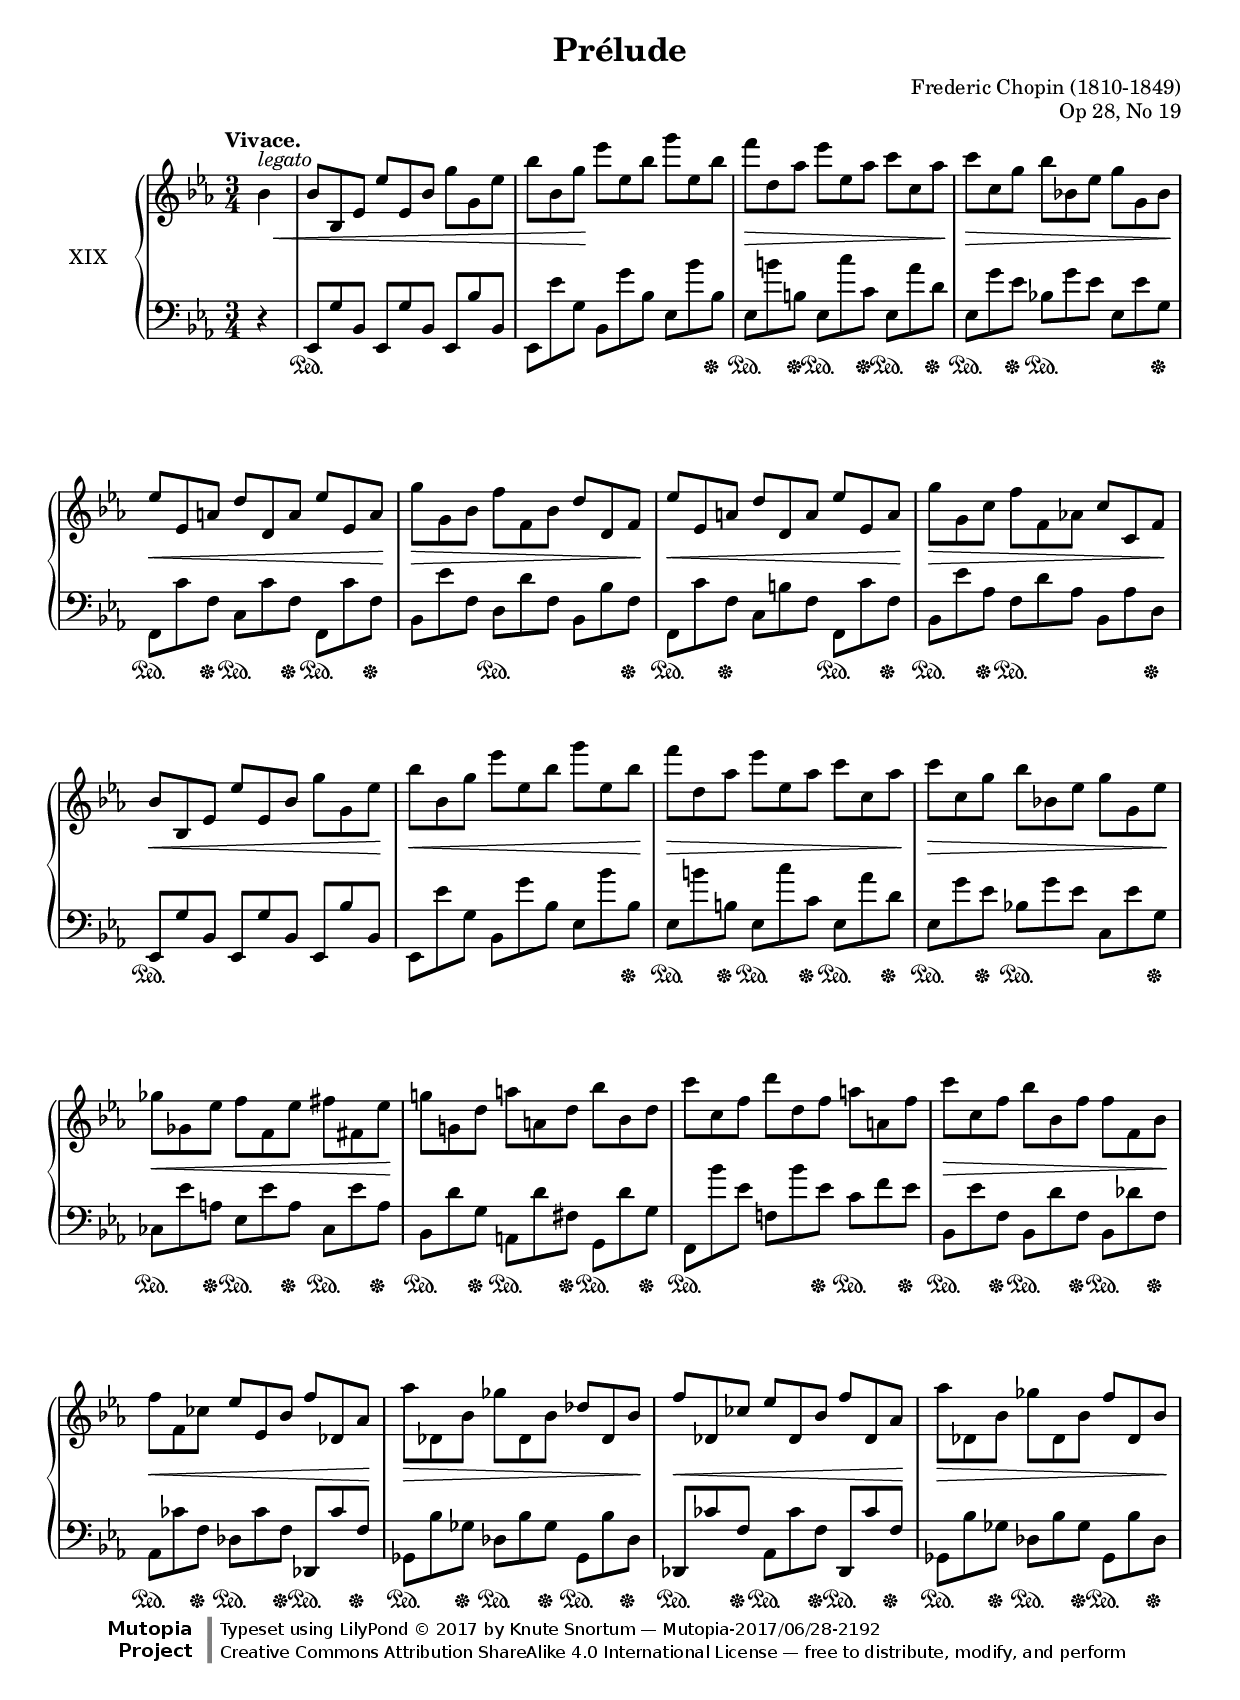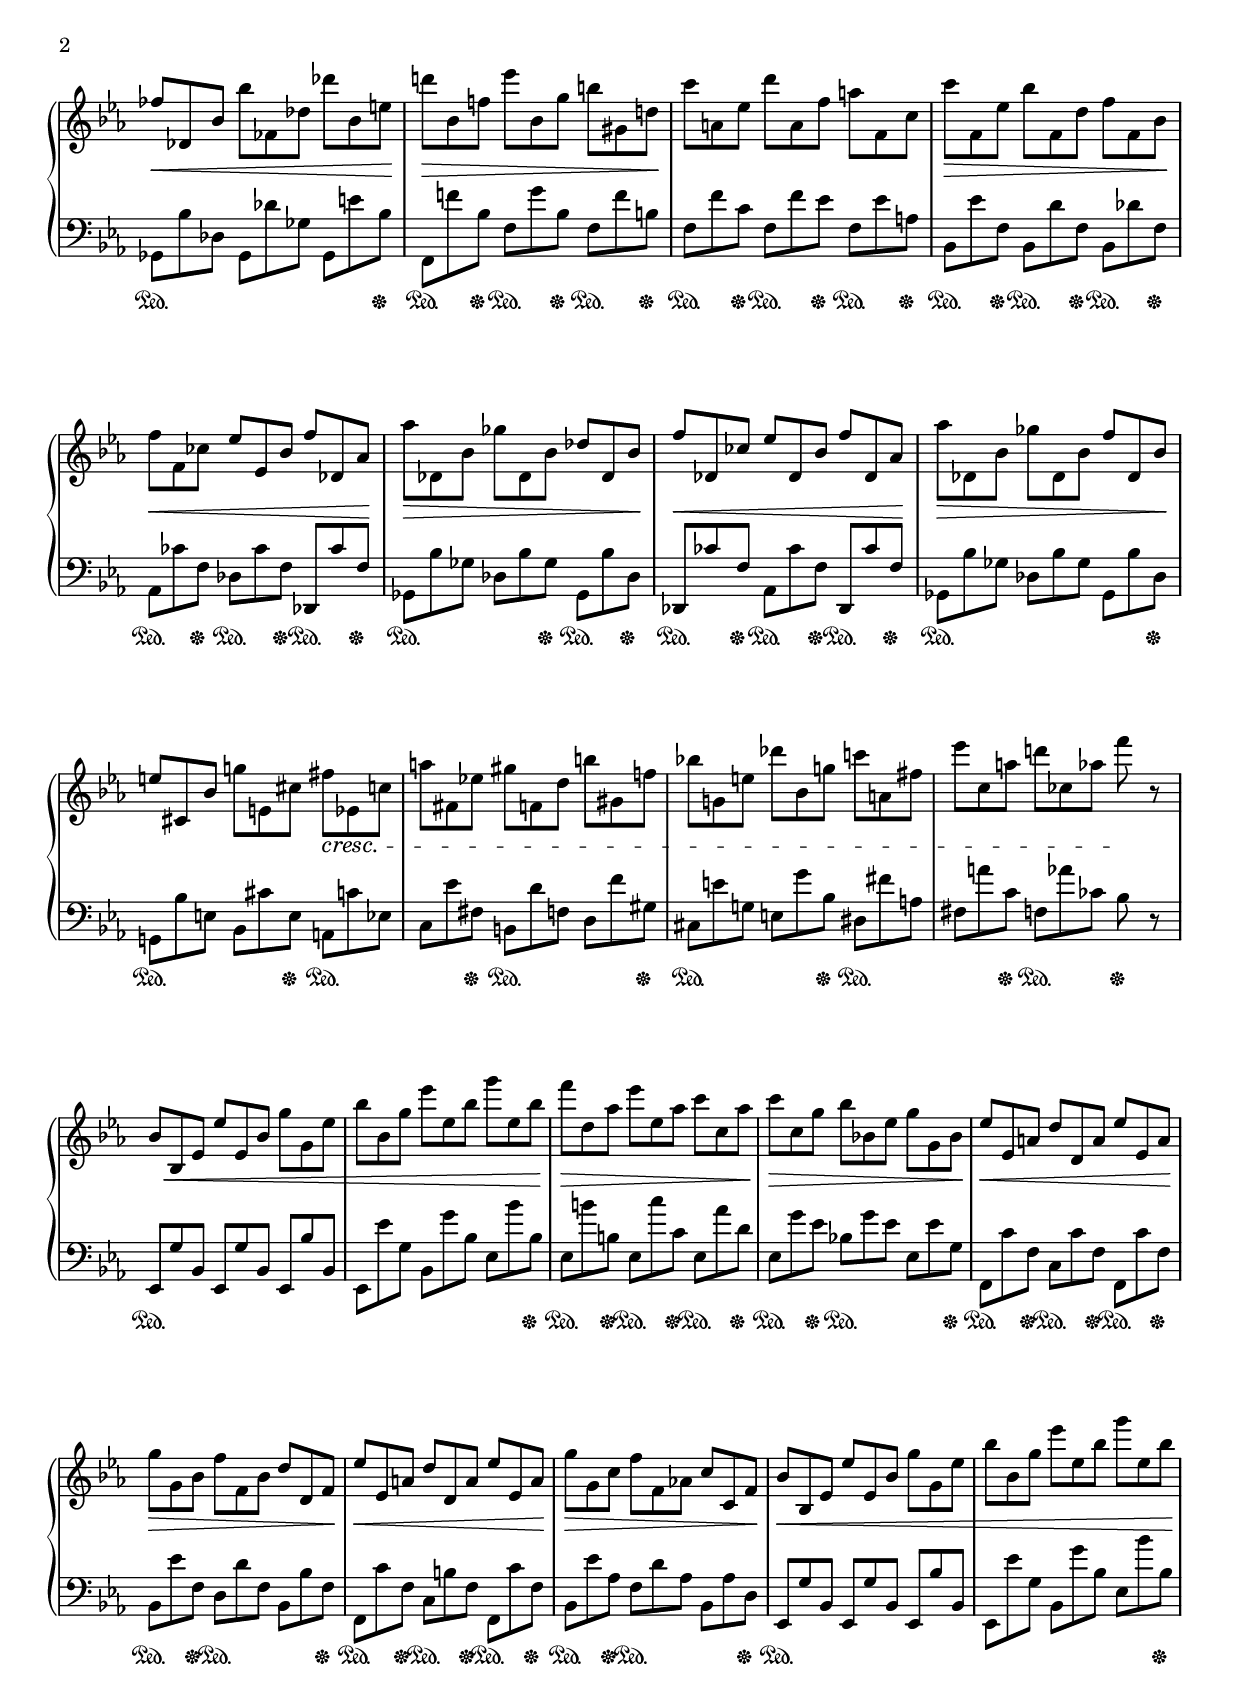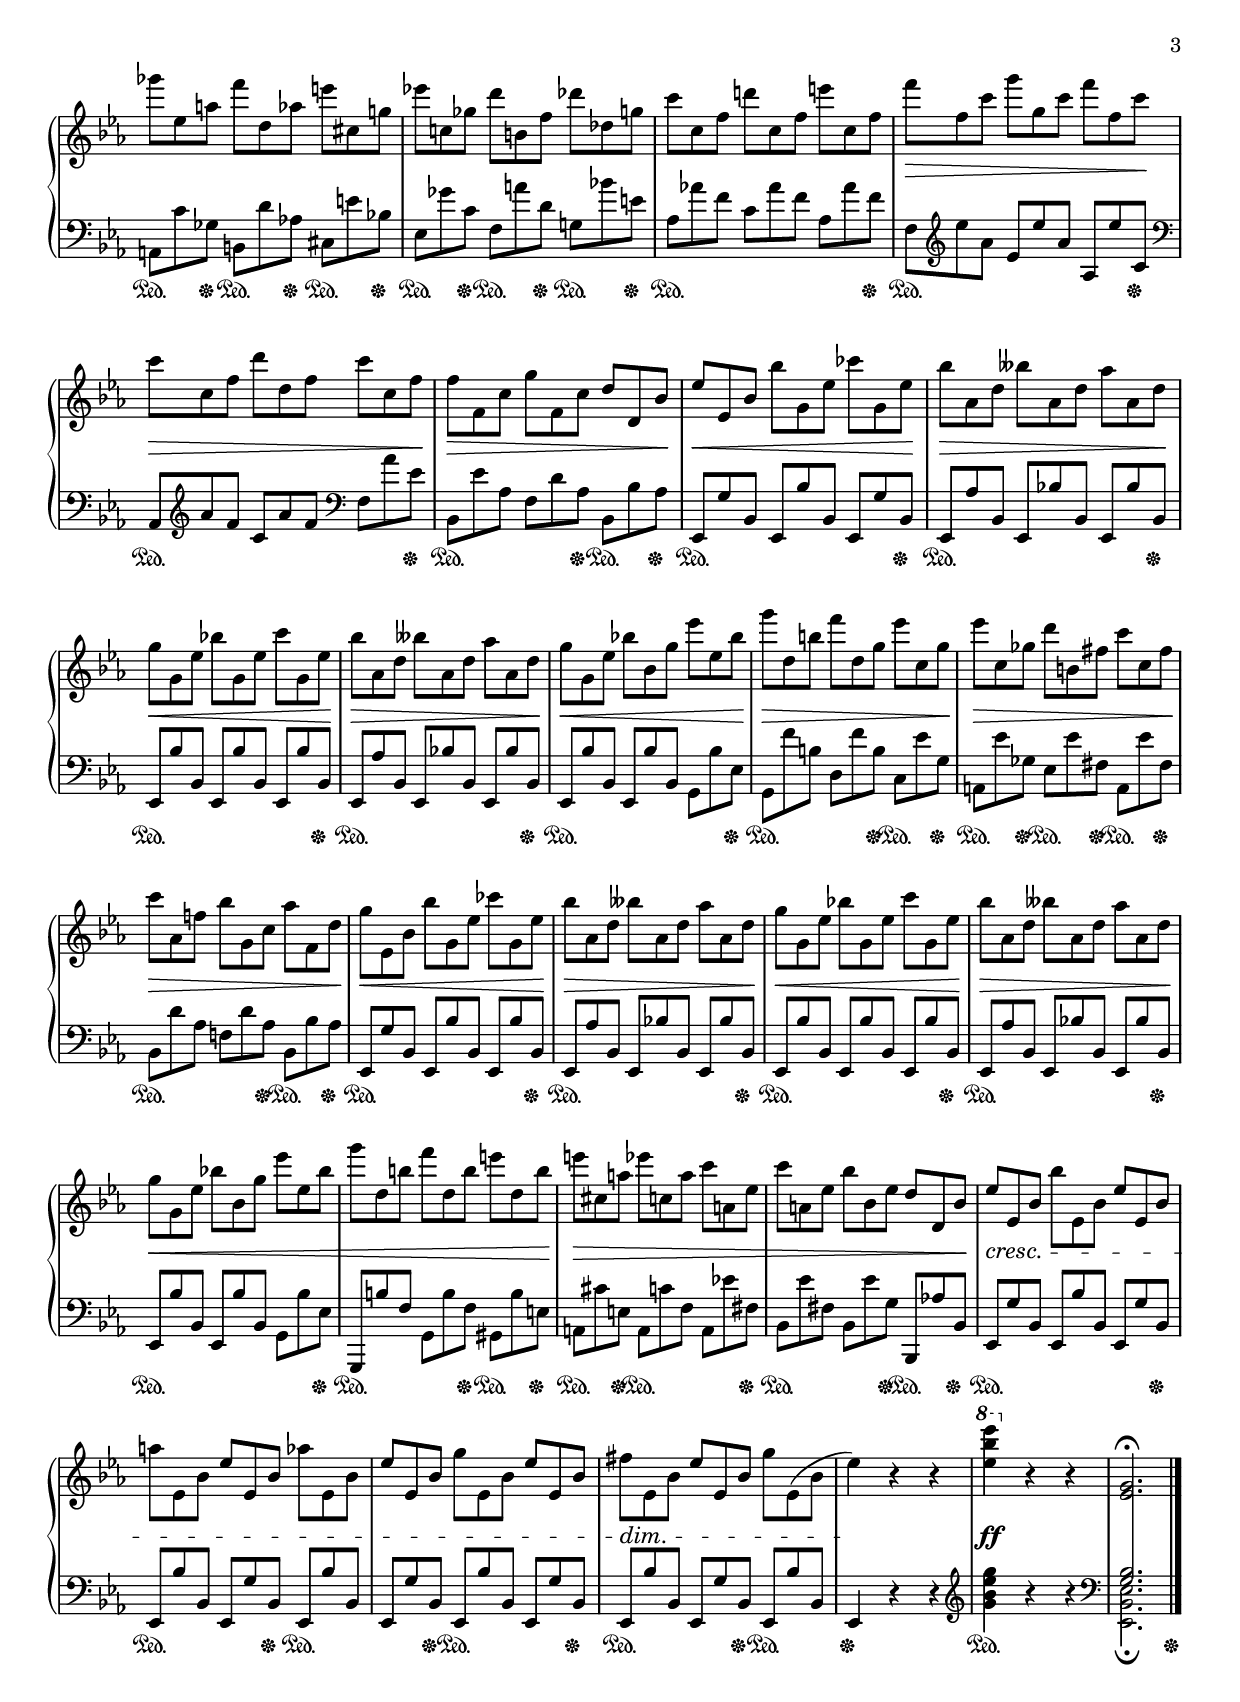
%...+....1....+....2....+....3....+....4....+....5....+....6....+....7....+....

\version "2.19.60"
\language "english"

\header {
  title = "Prélude"
  composer = "Frederic Chopin (1810-1849)"
  opus = "Op 28, No 19"
  date = "1837"
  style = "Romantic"
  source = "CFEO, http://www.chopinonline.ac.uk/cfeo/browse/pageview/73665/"
  
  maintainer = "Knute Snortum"
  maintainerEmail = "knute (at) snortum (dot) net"
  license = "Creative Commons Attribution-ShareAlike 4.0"
  
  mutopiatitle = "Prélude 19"
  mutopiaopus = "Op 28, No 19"
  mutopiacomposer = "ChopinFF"
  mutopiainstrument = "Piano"

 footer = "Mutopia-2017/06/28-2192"
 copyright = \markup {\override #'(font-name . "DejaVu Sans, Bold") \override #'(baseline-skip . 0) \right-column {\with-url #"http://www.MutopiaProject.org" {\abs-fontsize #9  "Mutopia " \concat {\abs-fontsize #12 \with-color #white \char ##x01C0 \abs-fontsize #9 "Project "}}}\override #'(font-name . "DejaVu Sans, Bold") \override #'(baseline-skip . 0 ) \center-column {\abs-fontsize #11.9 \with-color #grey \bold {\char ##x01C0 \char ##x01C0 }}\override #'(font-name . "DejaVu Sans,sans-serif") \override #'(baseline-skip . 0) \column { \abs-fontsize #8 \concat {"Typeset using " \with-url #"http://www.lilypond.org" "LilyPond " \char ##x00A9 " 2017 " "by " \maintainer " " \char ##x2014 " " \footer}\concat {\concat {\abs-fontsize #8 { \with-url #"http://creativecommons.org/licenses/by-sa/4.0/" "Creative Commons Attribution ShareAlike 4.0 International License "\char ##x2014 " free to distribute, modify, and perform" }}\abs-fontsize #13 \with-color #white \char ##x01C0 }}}
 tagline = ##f
}

%--- Function to set ottava text to "8" instead of "8va" 
#(define ottava
   (let ((orig-ottava ottava)
         (numbers '("15" "8" "" "8" "15")))
     (define-music-function (oct)(integer?)
       #{
         #(orig-ottava oct)
         #(if (not (= oct 0))
              #{
                \set Staff.ottavation = #(list-ref numbers (+ oct 2))
              #})
       #})))

sd = \sustainOn 
su = \sustainOff

omitTuplet = {
  \omit TupletBracket
  \omit TupletNumber
}

global = {
  \key ef \major
  \time 3/4
  \accidentalStyle piano
}

rightHand = \relative {
  \global
  \clef treble
  \set Score.tempoHideNote = ##t
  \tempo "Vivace." 4 = 168
  
  \partial 4 { bf'4^\markup { \italic legato } }
  \omitTuplet
  \tuplet 3/2 {
    | bf8 bf, ef ef' ef, bf' g' g, ef'
    | bf'8 bf, g' ef' ef, bf' g' ef, bf'
    | f'8 d, af' ef' ef, af c c, af'
    | c8 c, g' bf bf, ef g g, bf
    | ef8 ef, a d d, a' ef' ef, a
    | g'8 g, bf f' f, bf d d, f
    | ef'8 ef, a d d, a' ef' ef, a
    | g'8 g, c f f, af c c, f
    
    \barNumberCheck 9
    | bf8 bf, ef ef' ef, bf' g' g, ef'
    | bf'8 bf, g' ef' ef, bf' g' ef, bf'
    | f'8 d, af' ef' ef, af c c, af'
    | c8 c, g' bf bf, ef g g, ef' 
    | gf8 gf, ef' f f, ef' fs fs, ef'
    | g8 g, d' a' a, d bf' bf, d
    | c'8 c, f d' d, f a a, f'
    | c'8 c, f bf bf, f' f f, bf
    
    \barNumberCheck 17
    | f'8 f, cf' ef ef, bf' f' df, af'
    | af'8 df,, bf' gf' df, bf' df df, bf'
    | f'8 df, cf' ef df, bf' f' df, af'
    | af'8 df,, bf' gf' df, bf' f' df, bf'
    | ff'8 df, bf' bf' ff, df' df' bf, e
    | d'8 bf, f' ef' bf, g' b gs, d'
    | c'8 a, ef' d' a, f' a f, c'
    | c'8 f,, ef' bf' f, d' f f, bf
    
    \barNumberCheck 25
    | f'8 f, cf' ef ef, bf' f' df, af'
    | af'8 df,, bf' gf' df, bf' df df, bf'
    | f'8 df, cf' ef df, bf' f' df, af'
    | af'8 df,, bf' gf' df, bf' f' df, bf'
    | e8 cs, bf' g' e, cs' fs ef, c'
    | a'8 fs, ef' gs f, d' b' gs, f'
    | bf8 g, e' df' bf, g' c a, fs'
    | ef'8 c, a' d cf, af'
  }
      f'8 r 
      
  \tuplet 3/2 {
    \barNumberCheck 33
    | bf,,8 bf, ef ef' ef, bf' g' g, ef'
    | bf'8 bf, g' ef' ef, bf' g' ef, bf'
    | f'8 d, af' ef' ef, af c c, af'
    | c8 c, g' bf bf, ef g g, bf
    | ef8 ef, a d d, a' ef' ef, a
    | g'8 g, bf f' f, bf d d, f
    | ef'8 ef, a d d, a' ef' ef, a
    | g'8 g, c f f, af c c, f
    
    \barNumberCheck 41
    | bf8 bf, ef ef' ef, bf' g' g, ef'
    | bf'8 bf, g' ef' ef, bf' g' ef, bf'
    | gf'8 ef, a f' d, af' e' cs, g'
    | ef'8 c, gf' d' b, f' df' df, g
    | c8 c, f d' c, f e' c, f
    | f'8 f, c' g' g, c f f, c'
    | c8 c, f d' d, f c' c, f
    | f8 f, c' g' f, c' d d, bf'
    
    \barNumberCheck 49
    | ef8 ef, bf' bf' g, ef' cf' g, ef'
    | bf' af, d bff' af, d af' af, d
    | g8 g, ef' bf' g, ef' c' g, ef'
    | bf'8 af, d bff' af, d af' af, d
    | g8 g, ef' bf' bf, g' ef' ef, bf'
    | g' d, b' f' d, g ef' c, g'
    | ef' c, gf' d' b, fs' c' c, fs
    | c'8 af, f' bf g, c af' f, d'
    
    \barNumberCheck 57
    | g8 ef, bf' bf' g, ef' cf' g, ef'
    | bf' af, d bff' af, d af' af, d
    | g8 g, ef' bf' g, ef' c' g, ef'
    | bf'8 af, d bff' af, d af' af, d
    | g8 g, ef' bf' bf, g' ef' ef, bf'
    | g'8 d, b' f' d, b' e d, b'
    | e8 cs, a' ef' c, a' c a, ef'
    | c'8 a, ef' bf' bf, ef d d, bf'
    
    \barNumberCheck 65
    | ef8 ef, bf' bf' ef,, bf' ef ef, bf'
    | a'8 ef, bf' ef ef, bf' af' ef, bf'
    | ef8 ef, bf' g' ef, bf' ef ef, bf'
    | fs'8 ef, bf' ef ef, bf' g' ef, ( bf'
  }
  | ef4 ) r r
  | \ottava 1 <ef' bf' ef>4 \ottava 0 r r
  | <ef,, g>2. \fermata
  | \bar "|."
}

leftHand = \relative {
  \global
  \clef bass
  
  \partial 4 { r4 }
  \omitTuplet
  \tuplet 3/2 {
    | ef,8 g' bf, ef, g' bf, ef, bf'' bf,
    | ef,8 ef'' g, bf, g'' bf, ef, bf'' bf,
    | ef,8 b'' b, ef, c'' c, ef, af' d,
    | ef,8 g' ef bf g' ef ef, ef' g,
    | f,8 c'' f, c c' f, f, c'' f,
    | bf, ef' f, d d' f, bf, bf' f
    | f,8 c'' f, c b' f f, c'' f,
    | bf,8 ef' af, f d' af bf, af' d,
    
    \barNumberCheck 9
    | ef,8 g' bf, ef, g' bf, ef, bf'' bf,
    | ef,8 ef'' g, bf, g'' bf, ef, bf'' bf,
    | ef,8 b'' b, ef, c'' c, ef, af' d,
    | ef,8 g' ef bf g' ef c, ef' g,
    | cf,8 ef' a, ef ef' a, cf, ef' a,
    | bf,8 d' g, a, d' fs, g, d'' g,
    | f,8 bf'' ef, f, bf' ef, c f ef
    | bf,8 ef' f, bf, d' f, bf, df' f,
    
    \barNumberCheck 17
    | af,8 cf' f, df cf' f, df, cf'' f, 
    | gf,8 bf' gf df bf' gf gf, bf' df,
    | df,8 cf'' f, af, cf' f, df, cf'' f,
    | gf,8 bf' gf df bf' gf gf, bf' df,
    | gf,8 bf' df, gf, df'' gf, gf, e'' bf
    | f,8 f'' bf, f g' bf, f f' b,
    | f8 f' c f, f' ef f, ef' a,
    | bf,8 ef' f, bf, d' f, bf, df' f,
    
    \barNumberCheck 25
    | af,8 cf' f, df cf' f, df, cf'' f, 
    | gf,8 bf' gf df bf' gf gf, bf' df,
    | df,8 cf'' f, af, cf' f, df, cf'' f,
    | gf,8 bf' gf df bf' gf gf, bf' df,
    | g,8 bf' e, bf cs' e, a, c' ef,
    | c8 ef' fs, b, d' f, d f' gs,
    | cs,8 e' g, e g' bf, ds, fs' a,
    | fs8 a' c, f, af' cf,
  }
      bf8 r
      
  \tuplet 3/2 {
    \barNumberCheck 33
    | ef,,8 g' bf, ef, g' bf, ef, bf'' bf,
    | ef,8 ef'' g, bf, g'' bf, ef, bf'' bf,
    | ef,8 b'' b, ef, c'' c, ef, af' d,
    | ef,8 g' ef bf g' ef ef, ef' g,
    | f,8 c'' f, c c' f, f, c'' f,
    | bf, ef' f, d d' f, bf, bf' f
    | f,8 c'' f, c b' f f, c'' f,
    | bf,8 ef' af, f d' af bf, af' d,
    
    \barNumberCheck 41
    | ef,8 g' bf, ef, g' bf, ef, bf'' bf,
    | ef,8 ef'' g, bf, g'' bf, ef, bf'' bf,
    | a,8 c' gf b, d' af cs, e' bf
    | ef,8 gf' c, f, a' d, g, bf' e,
    | af,8 af' f c af' f af, af' f
    | f,8 \clef treble ef'' af, ef ef' af, af, ef'' c, \clef bass
    | af,8 \clef treble af'' f c af' f \clef bass f, af' ef
    | bf, ef' af, f d' af bf, bf' af
    
    \barNumberCheck 49
    | ef,8 g' bf, ef, bf'' bf, ef, g' bf,
    | ef,8 af' bf, ef, bf'' bf, ef, bf'' bf,
    | ef,8 bf'' bf, ef, bf'' bf, ef, bf'' bf,
    | ef,8 af' bf, ef, bf'' bf, ef, bf'' bf,
    | ef,8 bf'' bf, ef, bf'' bf, g bf' ef,
    | g,8 f'' b, d, f' b, c, ef' g,
    | a,8 ef'' gf, ef ef' fs, a, ef'' fs,
    | bf,8 d' af f d' af bf, bf' af
    
    \barNumberCheck 57
    | ef,8 g' bf, ef, bf'' bf, ef, bf'' bf,
    | ef,8 af' bf, ef, bf'' bf, ef, bf'' bf,
    | ef,8 bf'' bf, ef, bf'' bf, ef, bf'' bf,
    | ef,8 af' bf, ef, bf'' bf, ef, bf'' bf,
    | ef,8 bf'' bf, ef, bf'' bf, g bf' ef,
    | g,,8 b'' f g, b' f gs, b' e,
    | a,8 cs' e, a, c' f, a, ef'' fs,
    | bf,8 ef' fs, bf, ef' g, bf,, af'' bf,
    
    \barNumberCheck 65
    | ef,8 g' bf, ef, bf'' bf, ef, g' bf,
    | ef,8 bf'' bf, ef, g' bf, ef, bf'' bf,
    | ef,8 g' bf, ef, bf'' bf, ef, g' bf,
    | ef,8 bf'' bf, ef, g' bf, ef, bf'' bf,
  }
  | ef,4 r r
  | \clef treble <g'' bf ef g>4 r r \clef bass
  | << { \crossStaff { <g, bf>2. } } \\ { <ef, bf' ef>2. \fermata } >>
  |
}

pedal = {
  \partial 4 { s4 }
  \tuplet 3/2 {
    | s2. \sd s4.
    | s2. s8 s s \su
    | s8 \sd s s \su s \sd s s \su s \sd s s \su
    | s8 \sd s s \su s4. \sd s8 s s \su
    | s8 \sd s s \su s \sd s s \su s \sd s s \su
    | s4. s \sd s8 s s \su
    | s8 \sd s s \su s4. s8 \sd s s \su
    | s8 \sd s s \su s4. \sd s8 s s \su
    
    \barNumberCheck 9
    | s2. \sd s4.
    | s2. s8 s s \su
    | s8 \sd s s \su s \sd s s \su s \sd s s \su
    | s8 \sd s s \su s4. \sd s8 s s \su
    | s8 \sd s s \su s \sd s s \su s \sd s s \su
    | s8 \sd s s \su s \sd s s \su s \sd s s \su
    | s4. \sd s8 s s \su s \sd s s \su
    | s8 \sd s s \su s \sd s s \su s \sd s s \su
    
    \barNumberCheck 17
    | \repeat unfold 4 { s8 \sd s s \su s \sd s s \su s \sd s s \su }
    | s2. \sd s8 s s \su
    | s8 \sd s s \su s \sd s s \su s \sd s s \su
    | s8 \sd s s \su s \sd s s \su s \sd s s \su
    | s8 \sd s s \su s \sd s s \su s \sd s s \su
    
    \barNumberCheck 25
    | s8 \sd s s \su s \sd s s \su s \sd s s \su
    | s4. \sd s8 s s \su s \sd s s \su
    | s8 \sd s s \su s \sd s s \su s \sd s s \su
    | s2. \sd s8 s s \su
    | s4. \sd s8 s s \su s4. \sd
    | s8 s s \su s4. \sd s8 s s\su 
    | s4. \sd s8 s s \su s4. \sd
    | s8 s s \su s4. \sd
  }
      s8 \su s
      
  \tuplet 3/2 {
    \barNumberCheck 33
    | s2. \sd s4.
    | s2. s8 s s \su
    | s8 \sd s s \su s \sd s s \su s \sd s s \su
    | s8 \sd s s \su s4. \sd s8 s s \su
    | s8 \sd s s \su s \sd s s \su s \sd s s \su
    | s8 \sd s s \su s4. \sd s8 s s \su
    | s8 \sd s s \su s \sd s s \su s \sd s s \su
    | s8 \sd s s \su s4. \sd s8 s s \su
    
    \barNumberCheck 41
    | s2. \sd s4.
    | s2. s8 s s \su
    | s8 \sd s s \su s \sd s s \su s \sd s s \su
    | s8 \sd s s \su s \sd s s \su s \sd s s \su
    | s2. \sd s8 s s \su
    | s2. \sd s8 s s \su
    | s2. \sd s8 s s \su
    | s4. \sd s8 s s \su s \sd s s \su
    
    \barNumberCheck 49
    | \repeat unfold 5 { s2. \sd s8 s s \su }
    | s4. \sd s8 s s \su s \sd s s \su
    | s8 \sd s s \su s \sd s s \su s \sd s s \su
    | s4. \sd s8 s s \su s \sd s s \su
    
    \barNumberCheck 57
    | \repeat unfold 5 { s2. \sd s8 s s \su }
    | s4. \sd s8 s s \su s \sd s s \su
    | s8 \sd s s \su s4. \sd s8 s s\su 
    | s4. \sd s8 s s \su s \sd s s \su
    
    \barNumberCheck 65
    | s2. \sd s8 s s \su
    | s4. \sd s8 s s \su s4. \sd
    | s8 s s \su s4. \sd s8 s s \su
    | s4. \sd s8 s s \su s4. \sd
  }
  | s4 \su s2
  | s4 \sd s2
  | s2 s8 s \su 
  |
}

dynamics = {
  \partial 4 { \once \omit DynamicText s4 \p \< }
  \tuplet 3/2 {
    | s2. s4.
    | s8 s s \! s2.
    | s2. \> s8 s s \!
    | s2. \> s8 s s \!
    | s2. \< s8 s s \!
    | s2. \> s8 s s \!
    | s2. \< s8 s s \!
    | s2. \> s8 s s \!
    
    \barNumberCheck 9
    | s2. \< s8 s s \!
    | s2. \< s8 s s \!
    | s2. \> s8 s s \!
    | s2. \> s8 s s \!
    | s2. \< s8 s s \!
    | s2. s4.
    | s2. s4.
    | s2. \> s8 s s \!
    
    \barNumberCheck 17
    | s2. \< s8 s s \!
    | s2. \> s8 s s \!
    | s2. \< s8 s s \!
    | s2. \> s8 s s \!
    | s2. \< s8 s s \!
    | s2. \> s8 s s \!
    | s2. s4.
    | s2. \> s8 s s \!
    
    \barNumberCheck 25
    | s2. \< s8 s s \!
    | s2. \> s8 s s \!
    | s2. \< s8 s s \!
    | s2. \> s8 s s \!
    | s2. s4. \cresc
    | s2. s4.
    | s2. s4.
    | s2.
  }
      s4 \!
      
  \tuplet 3/2 {
    \barNumberCheck 33
    | \once \omit DynamicText s2. \mf \< s4.
    | s2. s4.
    | s2. \> s8 s s \!
    | s2. \> s8 s s \!
    | s2. \< s8 s s \!
    | s2. \> s8 s s \!
    | s2. \< s8 s s \!
    | s2. \> s8 s s \!
    
    \barNumberCheck 41
    | s2. \< s4.
    | s2. s8 s s \!
    | \repeat unfold 3 { s2. s4. }
    | \repeat unfold 3 { s2. \> s8 s s \! }
    
    \barNumberCheck 49
    | s2. \< s8 s s \!
    | s2. \> s8 s s \!
    | s2. \< s8 s s \!
    | s2. \> s8 s s \!
    | s2. \< s8 s s \!
    | s2. \> s8 s s \!
    | s2. \> s8 s s \!
    | s2. \> s8 s s \!
    
    \barNumberCheck 57
    | s2. \< s8 s s \!
    | s2. \> s8 s s \!
    | s2. \< s8 s s \!
    | s2. \> s8 s s \!
    | s2. \< s4.
    | s2. s8 s s \!
    | s2. \> s4.
    | s2. s8 s s \!
    
    \barNumberCheck 65
    | s2. \cresc s4.
    | s2. s4.
    | s2. s4.
    | s2. \dim s4.
  }
  | s4 \! s2
  | s2. \ff 
  | s2. 
  |
}

#(set-global-staff-size 18) % default 20

\paper {
  ragged-last-bottom = ##f % set to false after editing 

  markup-system-spacing = 
    #'((basic-distance . 2)
       (padding . 1)) % defaults: 1, 0.5
    
  system-system-spacing =
    #'((basic-distance . 12) 
       (minimum-distance . 8)
       (padding . 1)
       (stretchability . 60)) % defaults: 12, 8, 1, 60
    
  % #(set-paper-size "letter") % for testing only
  
  % Variables not affected by scaling of paper size 
  top-margin = 12\mm % default 5
  bottom-margin = 8\mm % default 6
}

% Typeset only
\score {
  \new PianoStaff <<
    \set PianoStaff.instrumentName = #"XIX"
    \new Staff = "upper" \rightHand
    \new Dynamics = "dynamics" \dynamics
    \new Staff = "lower" \leftHand
    \new Dynamics = "pedal" \pedal 
  >>
  \layout {
    \context {
      \Score
      \omit BarNumber
    }
    \context {
      \PianoStaff
      \consists #Span_stem_engraver
    }
  }
}

% Midi only
\score {
  <<
    \new Staff = "upper" << \rightHand \pedal \dynamics >>
    \new Staff = "lower" << \leftHand \pedal \dynamics >>
  >>
  \midi {
  }
}
